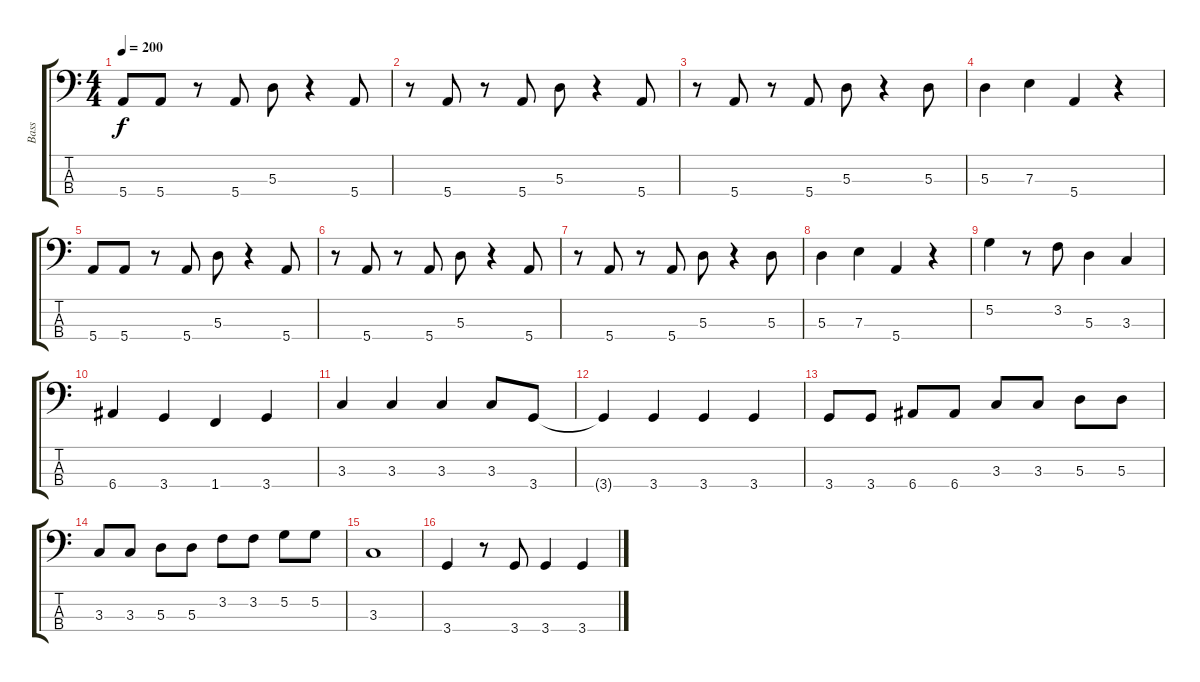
\track ("Bass" "Bass") {instrument electricbassfinger}
\staff {score tabs}
\tuning (G2 D2 A1 E1) {hide}
\ts (4 4)
\tempo 200
\clef f4
\ks c
5.4.8{dy f} 5.4.8 r.8 5.4.8 5.3.8 r.4 5.4.8 |
r.8 5.4.8 r.8 5.4.8 5.3.8 r.4 5.4.8 |
r.8 5.4.8 r.8 5.4.8 5.3.8 r.4 5.3.8 |
5.3.4 7.3.4 5.4.4 r.4 |
5.4.8 5.4.8 r.8 5.4.8 5.3.8 r.4 5.4.8 |
r.8 5.4.8 r.8 5.4.8 5.3.8 r.4 5.4.8 |
r.8 5.4.8 r.8 5.4.8 5.3.8 r.4 5.3.8 |
5.3.4 7.3.4 5.4.4 r.4 |
5.2.4 r.8 3.2.8 5.3.4 3.3.4 |
6.4.4 3.4.4 1.4.4 3.4.4 |
3.3.4 3.3.4 3.3.4 3.3.8 3.4.8 |
3.4{t}.4 3.4.4 3.4.4 3.4.4 |
3.4.8 3.4.8 6.4.8 6.4.8 3.3.8 3.3.8 5.3.8 5.3.8 |
3.3.8 3.3.8 5.3.8 5.3.8 3.2.8 3.2.8 5.2.8 5.2.8 |
3.3.1 |
3.4.4 r.8 3.4.8 3.4.4 3.4.4
